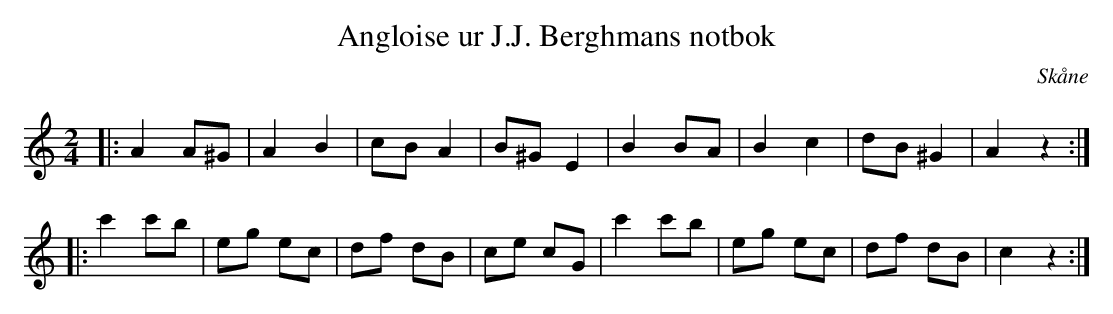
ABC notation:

X:1
T:Angloise ur J.J. Berghmans notbok
O:Skåne
M:2/4
L:1/8
K:C
|: A2 A^G | A2 B2 | cB A2 | B^GE2 | B2 BA | B2 c2 | dB ^G2 | A2 z2 :|
|: c'2 c'b | eg ec | df dB | ce cG | c'2 c'b | eg ec | df dB | c2 z2 :|
